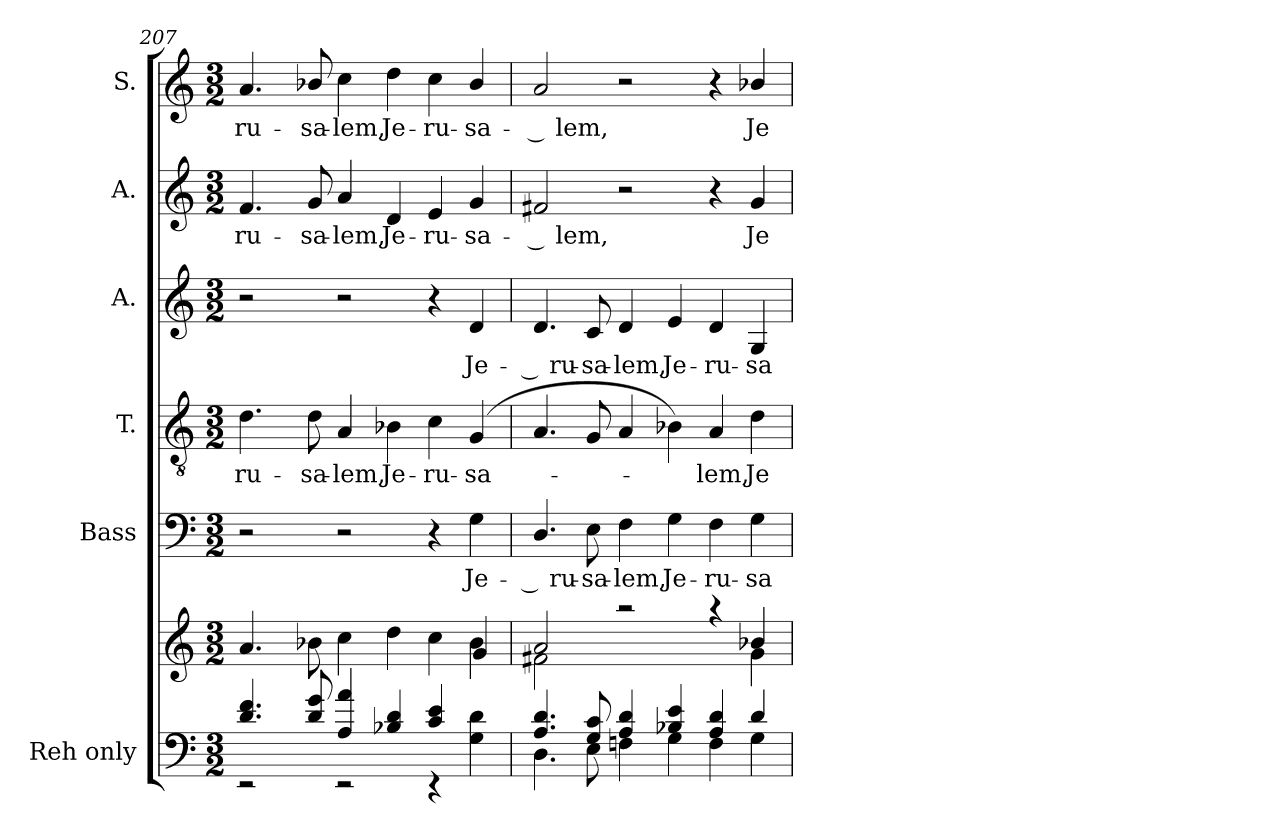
**kern	**kern	**kern	**text	**kern	**text	**kern	**text	**kern	**text	**kern	**text
*part6	*part6	*part5	*part5	*part4	*part4	*part3	*part3	*part2	*part2	*part1	*part1
*staff7	*staff6	*staff5	*staff5	*staff4	*staff4	*staff3	*staff3	*staff2	*staff2	*staff1	*staff1
*I"Reh only	*	*I"Bass	*	*I"T.	*	*I"A.	*	*I"A.	*	*I"S.	*
*	*	*I'B.	*	*	*	*	*	*	*	*	*
*clefF4	*clefG2	*clefF4	*	*clefGv2	*	*clefG2	*	*clefG2	*	*clefG2	*
*	*	*	*	*	*	*ITrd7c12	*	*ITrd7c12	*	*	*
*k[]	*k[]	*k[]	*	*k[]	*	*k[]	*	*k[]	*	*k[]	*
*C:	*C:	*C:	*	*C:	*	*C:	*	*C:	*	*C:	*
*M3/2	*M3/2	*M3/2	*	*M3/2	*	*M3/2	*	*M3/2	*	*M3/2	*
=207	=207	=207	=207	=207	=207	=207	=207	=207	=207	=207	=207
*^	*^	*	*	*	*	*	*	*	*	*	*
!	!	!	!	!	!	!	!LO:LY:b	!	!	!	!LO:LY:b	!	!LO:LY:b
4.d/ 4.f/	2rEE	4.a/	4ryy	2r	.	4.d\	-ru-	2r	.	4.F/	-ru-	4.a/	-ru-
!	!	!	!	!	!	!	!LO:LY:b	!	!	!	!LO:LY:b	!	!LO:LY:b
*	*	*v	*v	*	*	*	*	*	*	*	*	*	*
8d/ 8g/	.	8b-X\	.	.	8d\	-sa-	.	.	8G/	-sa-	8b-X/	-sa-
!	!	!	!	!	!	!LO:LY:b	!	!	!	!LO:LY:b	!	!LO:LY:b
4A/ 4a/	2rEE	4cc\	2r	.	4A/	-lem,	2r	.	4A/	-lem,	4cc\	-lem,
!	!	!	!	!	!	!LO:LY:b	!	!	!	!LO:LY:b	!	!LO:LY:b
4B-X/ 4d/	.	4dd\	.	.	4B-X\	Je-	.	.	4D/	Je-	4dd\	Je-
!	!	!	!	!	!	!LO:LY:b	!	!	!	!LO:LY:b	!	!LO:LY:b
4c/ 4e/	4rEE	4cc\	4r	.	4c\	-ru-	4r	.	4E/	-ru-	4cc\	-ru-
*	*	*^	*	*	*	*	*	*	*	*	*	*
!	!	!	!	!	!LO:LY:b	!	!LO:LY:b	!	!LO:LY:b	!	!LO:LY:b	!	!LO:LY:b
4ryy	4G\ 4d\	4b-\	4g/	4G\	Je-	(4G/	-sa-	4D/	Je-	4G/	-sa-	4b-/	-sa-
!!LO:LB:g=z
=208	=208	=208	=208	=208	=208	=208	=208	=208	=208	=208	=208	=208	=208
!	!	!	!	!	!LO:LY:b	!	!	!	!LO:LY:b	!	!LO:LY:b	!	!LO:LY:b
4.A/ 4.d/	4.D\	2a/	2f#X\	4.D/	-­ ru-	4.A/	.	4.D/	-­ ru-	2F#X/	-­ lem,	2a/	-­ lem,
!	!	!	!	!	!LO:LY:b	!	!	!	!LO:LY:b	!	!	!	!
8G/ 8c/	8E\	.	.	8E\	-sa-	8G/	.	8C/	-sa-	.	.	.	.
!	!	!	!	!	!LO:LY:b	!	!	!	!LO:LY:b	!	!	!	!
4A/ 4d/	4Fn\	2raa	2ryy	4F\	-lem,	4A/	.	4D/	-lem,	2r	.	2r	.
!	!	!	!	!	!LO:LY:b	!	!	!	!LO:LY:b	!	!	!	!
4B-X/ 4e/	4G\	.	.	4G\	Je-	4B-X\)	.	4E/	Je-	.	.	.	.
!	!	!	!	!	!LO:LY:b	!	!LO:LY:b	!	!LO:LY:b	!	!	!	!
4A/ 4d/	4F\	4raa	4ryy	4F\	-ru-	4A/	-lem,	4D/	-ru-	4r	.	4r	.
!	!	!	!	!	!LO:LY:b	!	!LO:LY:b	!	!LO:LY:b	!	!LO:LY:b	!	!LO:LY:b
4G\	4d/	4b-X/	4g\	4G\	-sa-	4d\	Je-	4GG/	-sa-	4G/	Je-	4b-X/	Je-
*v	*v	*	*	*	*	*	*	*	*	*	*	*	*
*	*v	*v	*	*	*	*	*	*	*	*	*	*
=	=	=	=	=	=	=	=	=	=	=	=
*-	*-	*-	*-	*-	*-	*-	*-	*-	*-	*-	*-
